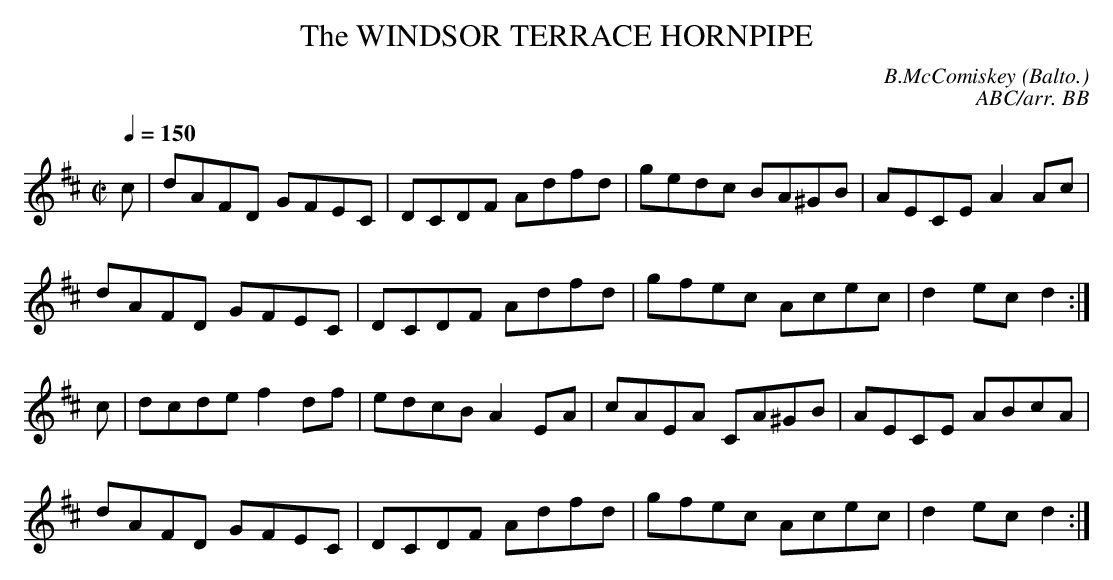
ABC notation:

X:1
T:WINDSOR TERRACE HORNPIPE, The
C:B.McComiskey (Balto.)
C:ABC/arr. BB
Q:1/4=150
M:C|
L:1/8
K:D
c|dAFD GFEC|DCDF Adfd|gedc BA^GB|AECE A2Ac|
dAFD GFEC|DCDF Adfd|gfec Acec|d2ec d2 :|
c|dcde f2df|edcB A2 EA|cAEA CA^GB|AECE ABcA|
dAFD GFEC|DCDF Adfd|gfec Acec|d2ec d2 :|
